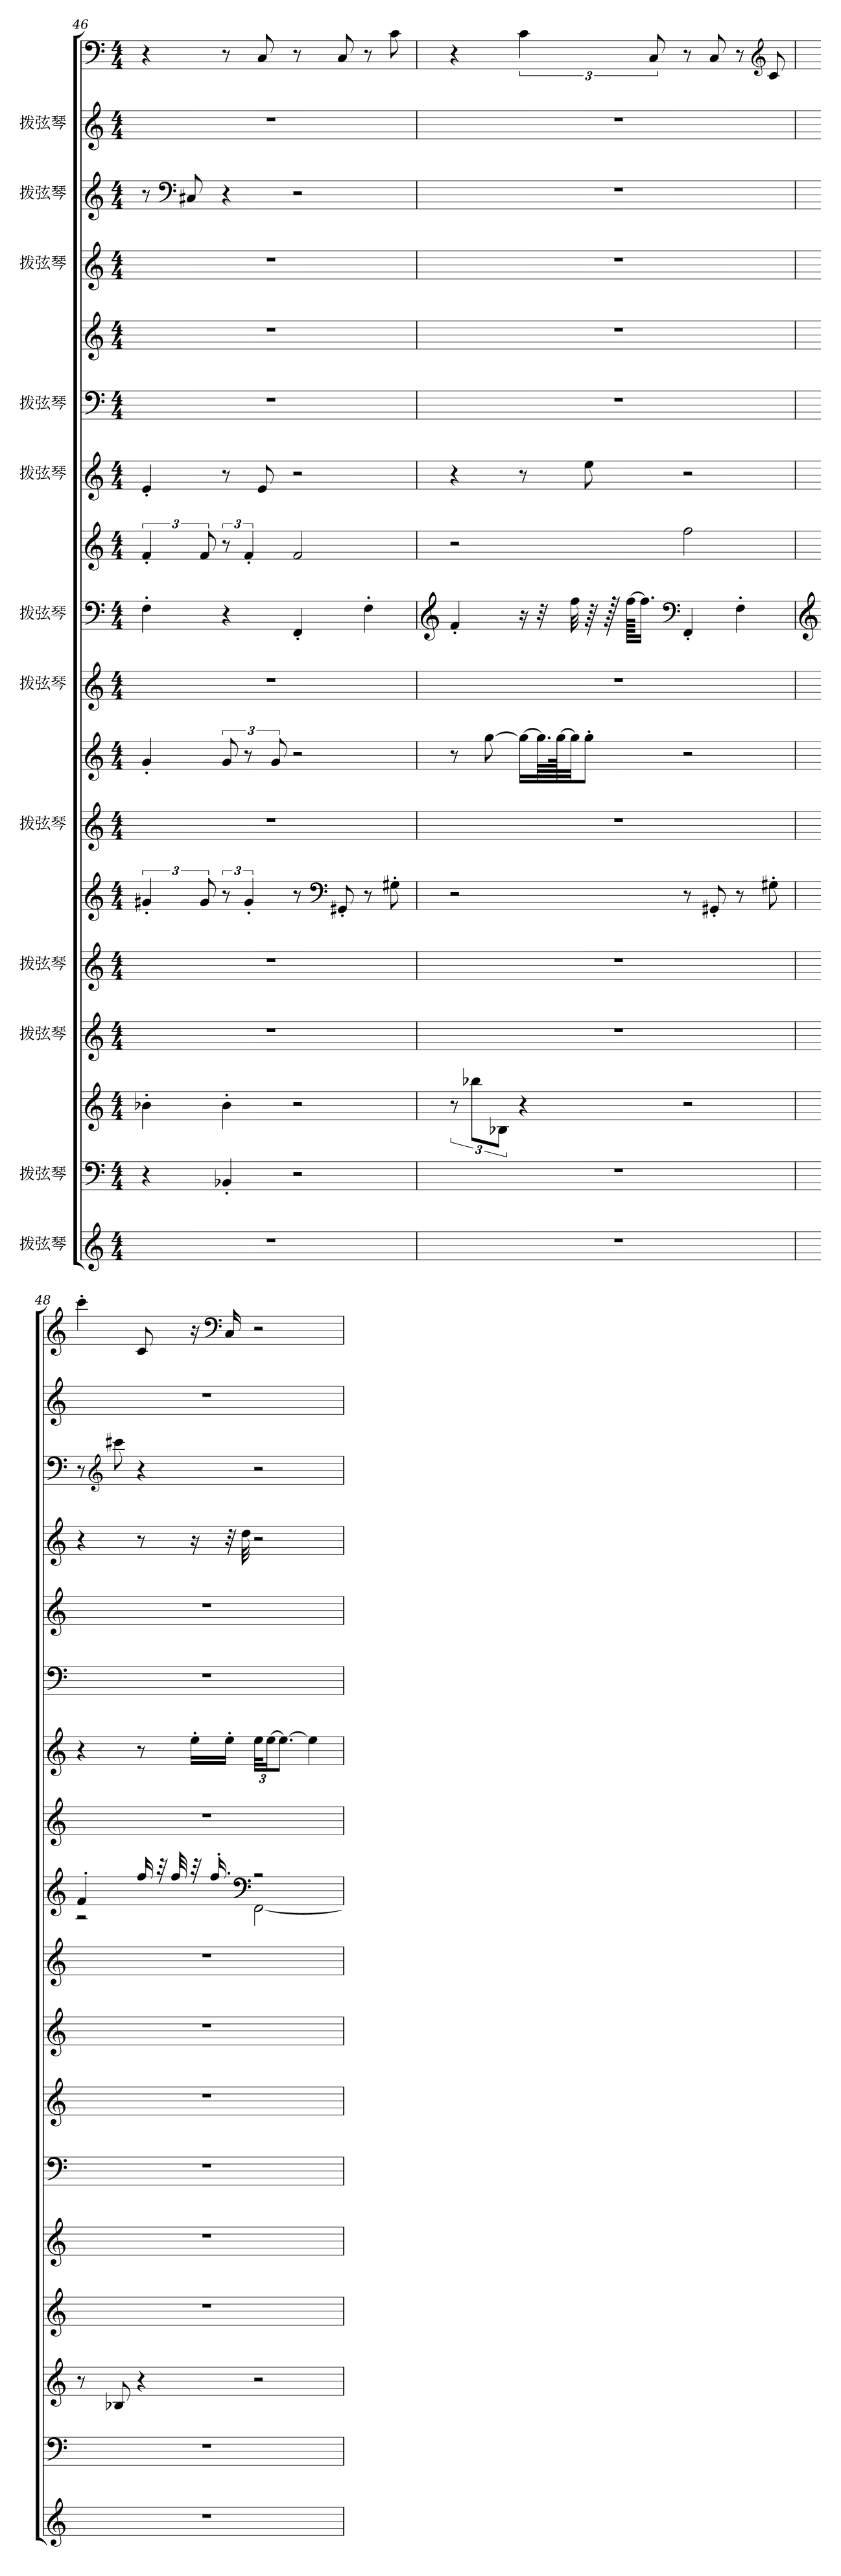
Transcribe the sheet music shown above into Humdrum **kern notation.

**kern	**kern	**kern	**kern	**kern	**kern	**kern	**kern	**kern	**kern	**kern	**kern	**kern	**kern	**kern	**kern	**kern	**kern
*part12	*part11	*part11	*part10	*part9	*part9	*part8	*part8	*part7	*part6	*part6	*part5	*part4	*part4	*part3	*part2	*part1	*part1
*staff18	*staff17	*staff16	*staff15	*staff14	*staff13	*staff12	*staff11	*staff10	*staff9	*staff8	*staff7	*staff6	*staff5	*staff4	*staff3	*staff2	*staff1
*I"拨弦琴	*I"拨弦琴	*	*I"拨弦琴	*I"拨弦琴	*	*I"拨弦琴	*	*I"拨弦琴	*I"拨弦琴	*	*I"拨弦琴	*I"拨弦琴	*	*I"拨弦琴	*I"拨弦琴	*I"拨弦琴	*
!!LO:PB:g=z
*clefG2	*clefF4	*clefG2	*clefG2	*clefG2	*clefG2	*clefG2	*clefG2	*clefG2	*clefF4	*clefG2	*clefG2	*clefF4	*clefG2	*clefG2	*clefG2	*clefG2	*clefF4
*k[]	*k[]	*k[]	*k[]	*k[]	*k[]	*k[]	*k[]	*k[]	*k[]	*k[]	*k[]	*k[]	*k[]	*k[]	*k[]	*k[]	*k[]
*M4/4	*M4/4	*M4/4	*M4/4	*M4/4	*M4/4	*M4/4	*M4/4	*M4/4	*M4/4	*M4/4	*M4/4	*M4/4	*M4/4	*M4/4	*M4/4	*M4/4	*M4/4
=46	=46	=46	=46	=46	=46	=46	=46	=46	=46	=46	=46	=46	=46	=46	=46	=46	=46
1r	4r	4b-X'\	1r	1r	6g#X'/	1r	4g'/	1r	4F'\	6f'/	4e'/	1r	1r	1r	8r	1r	4r
*	*	*	*	*	*	*	*	*	*	*	*	*	*	*	*clefF4	*	*
.	.	.	.	.	.	.	.	.	.	.	.	.	.	.	8C#X/	.	.
.	.	.	.	.	12g#/	.	.	.	.	12f/	.	.	.	.	.	.	.
.	4BB-X'/	4b-'\	.	.	12r	.	12g/	.	4r	12r	8r	.	.	.	4r	.	8r
.	.	.	.	.	6g#'/	.	12r	.	.	6f'/	.	.	.	.	.	.	.
.	.	.	.	.	.	.	.	.	.	.	8e/	.	.	.	.	.	8C/
.	.	.	.	.	.	.	12g/	.	.	.	.	.	.	.	.	.	.
.	2r	2r	.	.	8r	.	2r	.	4FF'/	2f/	2r	.	.	.	2r	.	8r
*	*	*	*	*	*clefF4	*	*	*	*	*	*	*	*	*	*	*	*
.	.	.	.	.	8GG#X'/	.	.	.	.	.	.	.	.	.	.	.	8C/
.	.	.	.	.	8r	.	.	.	4F'\	.	.	.	.	.	.	.	8r
.	.	.	.	.	8G#X'\	.	.	.	.	.	.	.	.	.	.	.	8c\
=47	=47	=47	=47	=47	=47	=47	=47	=47	=47	=47	=47	=47	=47	=47	=47	=47	=47
*	*	*	*	*	*	*	*	*	*clefG2	*	*	*	*	*	*	*	*
1r	1r	12r	1r	1r	2r	1r	8r	1r	4f'/	2r	4r	1r	1r	1r	1r	1r	4r
.	.	12bb-X\L	.	.	.	.	.	.	.	.	.	.	.	.	.	.	.
.	.	.	.	.	.	.	[8gg\	.	.	.	.	.	.	.	.	.	.
.	.	12B-X\J	.	.	.	.	.	.	.	.	.	.	.	.	.	.	.
.	.	4r	.	.	.	.	16gg\LL_	.	16r	.	8r	.	.	.	.	.	6c\
.	.	.	.	.	.	.	64.gg\LL]	.	32r	.	.	.	.	.	.	.	.
.	.	.	.	.	.	.	[128gg\JK	.	.	.	.	.	.	.	.	.	.
.	.	.	.	.	.	.	32gg\JJ]	.	32ff\	.	.	.	.	.	.	.	.
.	.	.	.	.	.	.	8gg'\J	.	64r	.	8ee\	.	.	.	.	.	.
.	.	.	.	.	.	.	.	.	128r	.	.	.	.	.	.	.	.
.	.	.	.	.	.	.	.	.	[128ff\KKKLL	.	.	.	.	.	.	.	.
.	.	.	.	.	.	.	.	.	16.ff\JJ]	.	.	.	.	.	.	.	.
.	.	.	.	.	.	.	.	.	.	.	.	.	.	.	.	.	12C/
*	*	*	*	*	*	*	*	*	*clefF4	*	*	*	*	*	*	*	*
.	.	2r	.	.	8r	.	2r	.	4FF'/	2ff\	2r	.	.	.	.	.	8r
.	.	.	.	.	8GG#X'/	.	.	.	.	.	.	.	.	.	.	.	8C/
.	.	.	.	.	8r	.	.	.	4F'\	.	.	.	.	.	.	.	8r
*	*	*	*	*	*	*	*	*	*	*	*	*	*	*	*	*	*clefG2
.	.	.	.	.	8G#X'\	.	.	.	.	.	.	.	.	.	.	.	8c/
!!LO:PB:g=z
=48	=48	=48	=48	=48	=48	=48	=48	=48	=48	=48	=48	=48	=48	=48	=48	=48	=48
*	*	*	*	*	*	*	*	*	*clefG2	*	*	*	*	*	*	*	*
*	*	*	*	*	*	*	*	*	*^	*	*	*	*	*	*	*	*
1r	1r	8r	1r	1r	1r	1r	1r	1r	4f'/	2r	1r	4r	1r	1r	4r	8r	1r	4ccc'\
*	*	*	*	*	*	*	*	*	*	*	*	*	*	*	*	*clefG2	*	*
.	.	8B-X/	.	.	.	.	.	.	.	.	.	.	.	.	.	8ccc#X\	.	.
.	.	4r	.	.	.	.	.	.	16ff/	.	.	8r	.	.	8r	4r	.	8c/
.	.	.	.	.	.	.	.	.	32r	.	.	.	.	.	.	.	.	.
.	.	.	.	.	.	.	.	.	32ff/	.	.	.	.	.	.	.	.	.
.	.	.	.	.	.	.	.	.	32r	.	.	16ee'\LL	.	.	16r	.	.	16r
.	.	.	.	.	.	.	.	.	16.ff'/	.	.	.	.	.	.	.	.	.
*	*	*	*	*	*	*	*	*	*	*	*	*	*	*	*	*	*	*clefF4
.	.	.	.	.	.	.	.	.	.	.	.	16ee'\JJ	.	.	32r	.	.	16C/
.	.	.	.	.	.	.	.	.	.	.	.	.	.	.	32dd\	.	.	.
*	*	*	*	*	*	*	*	*	*clefF4	*	*	*	*	*	*	*	*	*
*	*	*	*	*	*	*	*	*	*	*	*	*Xbrackettup	*	*	*	*	*	*
.	.	2r	.	.	.	.	.	.	2r	[2FF\	.	48ee\KLL	.	.	2r	2r	.	2r
.	.	.	.	.	.	.	.	.	.	.	.	[24ee\J	.	.	.	.	.	.
.	.	.	.	.	.	.	.	.	.	.	.	8.ee\J_	.	.	.	.	.	.
.	.	.	.	.	.	.	.	.	.	.	.	4ee\]	.	.	.	.	.	.
*	*	*	*	*	*	*	*	*	*v	*v	*	*	*	*	*	*	*	*
=	=	=	=	=	=	=	=	=	=	=	=	=	=	=	=	=	=
*-	*-	*-	*-	*-	*-	*-	*-	*-	*-	*-	*-	*-	*-	*-	*-	*-	*-
